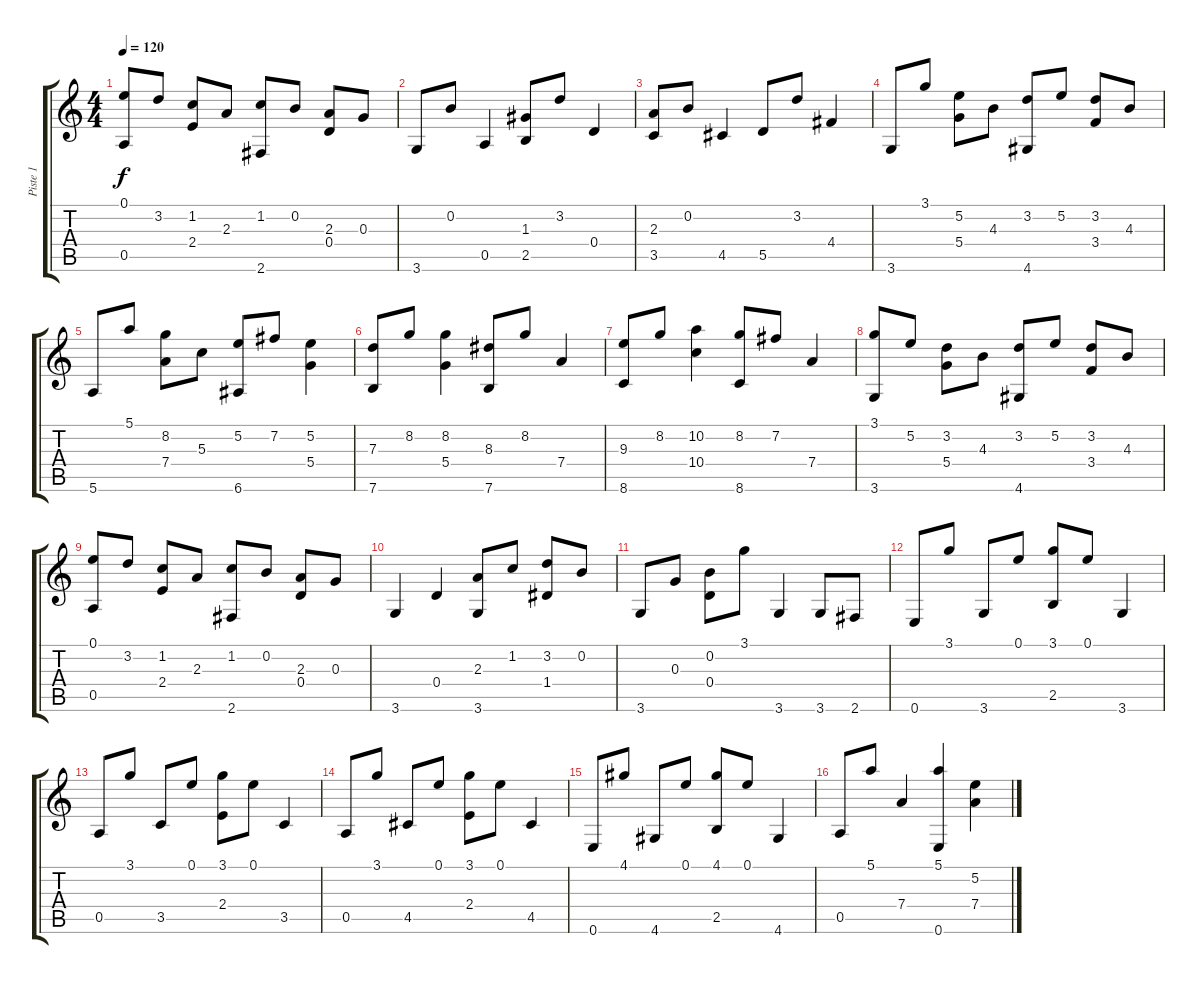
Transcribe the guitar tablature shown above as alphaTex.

\track ("Piste 1" "Piste 1") {instrument acousticguitarnylon}
\staff {score tabs}
\tuning (E4 B3 G3 D3 A2 E2) {hide}
\ts (4 4)
\tempo 120
\clef g2
\ks c
(0.1 0.5).8{dy f} 3.2.8 (1.2 2.4).8 2.3.8 (1.2 2.6).8 0.2.8 (2.3 0.4).8 0.3.8 |
3.6.8 0.2.8 0.5.4 (1.3 2.5).8 3.2.8 0.4.4 |
(2.3 3.5).8 0.2.8 4.5.4 5.5.8 3.2.8 4.4.4 |
3.6.8 3.1.8 (5.2 5.4).8 4.3.8 (3.2 4.6).8 5.2.8 (3.2 3.4).8 4.3.8 |
5.6.8 5.1.8 (8.2 7.4).8 5.3.8 (5.2 6.6).8 7.2.8 (5.2 5.4).4 |
(7.3 7.6).8 8.2.8 (8.2 5.4).4 (8.3 7.6).8 8.2.8 7.4.4 |
(9.3 8.6).8 8.2.8 (10.2 10.4).4 (8.2 8.6).8 7.2.8 7.4.4 |
(3.1 3.6).8 5.2.8 (3.2 5.4).8 4.3.8 (3.2 4.6).8 5.2.8 (3.2 3.4).8 4.3.8 |
(0.1 0.5).8 3.2.8 (1.2 2.4).8 2.3.8 (1.2 2.6).8 0.2.8 (2.3 0.4).8 0.3.8 |
3.6.4 0.4.4 (2.3 3.6).8 1.2.8 (3.2 1.4).8 0.2.8 |
3.6.8 0.3.8 (0.2 0.4).8 3.1.8 3.6.4 3.6.8 2.6.8 |
0.6.8 3.1.8 3.6.8 0.1.8 (3.1 2.5).8 0.1.8 3.6.4 |
0.5.8 3.1.8 3.5.8 0.1.8 (3.1 2.4).8 0.1.8 3.5.4 |
0.5.8 3.1.8 4.5.8 0.1.8 (3.1 2.4).8 0.1.8 4.5.4 |
0.6.8 4.1.8 4.6.8 0.1.8 (4.1 2.5).8 0.1.8 4.6.4 |
0.5.8 5.1.8 7.4.4 (5.1 0.6).4 (5.2 7.4).4
